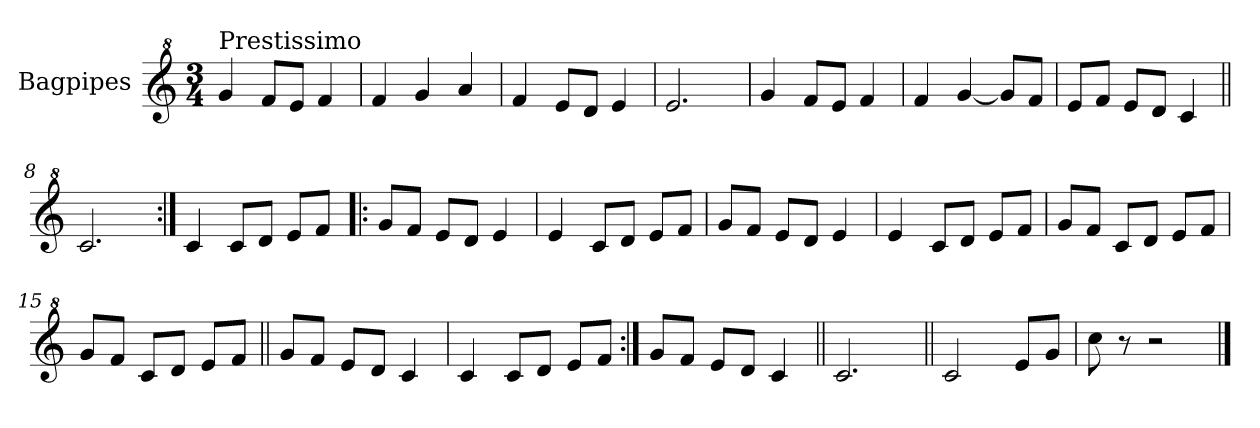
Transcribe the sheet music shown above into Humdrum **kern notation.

**kern
*part1
*staff1
*I"Bagpipes
*I'Bag
*clefG^2
*k[]
*C:
*M3/4
=1
!LO:TX:a:t=Prestissimo
4gg/
8ff/L
8ee/J
4ff/
=2
4ff/
4gg/
4aa/
=3
4ff/
8ee/L
8dd/J
4ee/
=4
2.ee/
=5
4gg/
8ff/L
8ee/J
4ff/
=6
4ff/
[4gg/
8gg/L]
8ff/J
=7
8ee/L
8ff/J
8ee/L
8dd/J
4cc/
=8||
2.cc/
=9:|!
4cc/
8cc/L
8dd/J
8ee/L
8ff/J
!!LO:LB:g=z
=10!|:
8gg/L
8ff/J
8ee/L
8dd/J
4ee/
=11
4ee/
8cc/L
8dd/J
8ee/L
8ff/J
=12
8gg/L
8ff/J
8ee/L
8dd/J
4ee/
=13
4ee/
8cc/L
8dd/J
8ee/L
8ff/J
=14
8gg/L
8ff/J
8cc/L
8dd/J
8ee/L
8ff/J
=15
8gg/L
8ff/J
8cc/L
8dd/J
8ee/L
8ff/J
=16||
8gg/L
8ff/J
8ee/L
8dd/J
4cc/
!!LO:LB:g=z
=17
4cc/
8cc/L
8dd/J
8ee/L
8ff/J
=18:|!
8gg/L
8ff/J
8ee/L
8dd/J
4cc/
=19||
2.cc/
=20||
2cc/
8ee/L
8gg/J
=21
8ccc\
8r
2r
==
*-
